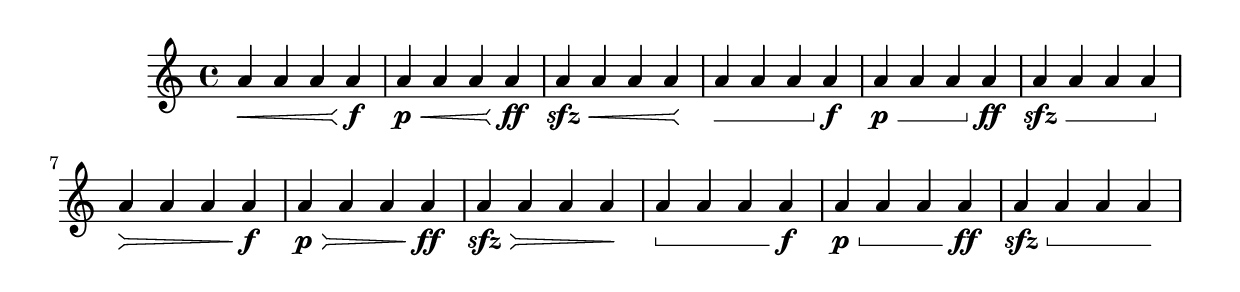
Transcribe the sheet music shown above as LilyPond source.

%% DO NOT EDIT this file manually; it was automatically
%% generated from the LilyPond Snippet Repository
%% (http://lsr.di.unimi.it).
%%
%% Make any changes in the LSR itself, or in
%% `Documentation/snippets/new/`, then run
%% `scripts/auxiliar/makelsr.pl`.
%%
%% This file is in the public domain.

\version "2.24.0"

\header {
  lsrtags = "expressive-marks"

  texidoc = "
Hairpin dynamics may be created in a variety of styles.
"

  doctitle = "Printing hairpins in various styles"
} % begin verbatim


\relative c'' {
  \override Hairpin.stencil = #flared-hairpin
  a4\< a a a\f
  a4\p\< a a a\ff
  a4\sfz\< a a a\!
  \override Hairpin.stencil = #constante-hairpin
  a4\< a a a\f
  a4\p\< a a a\ff
  a4\sfz\< a a a\!
  \override Hairpin.stencil = #flared-hairpin
  a4\> a a a\f
  a4\p\> a a a\ff
  a4\sfz\> a a a\!
  \override Hairpin.stencil = #constante-hairpin
  a4\> a a a\f
  a4\p\> a a a\ff
  a4\sfz\> a a a\!
}
